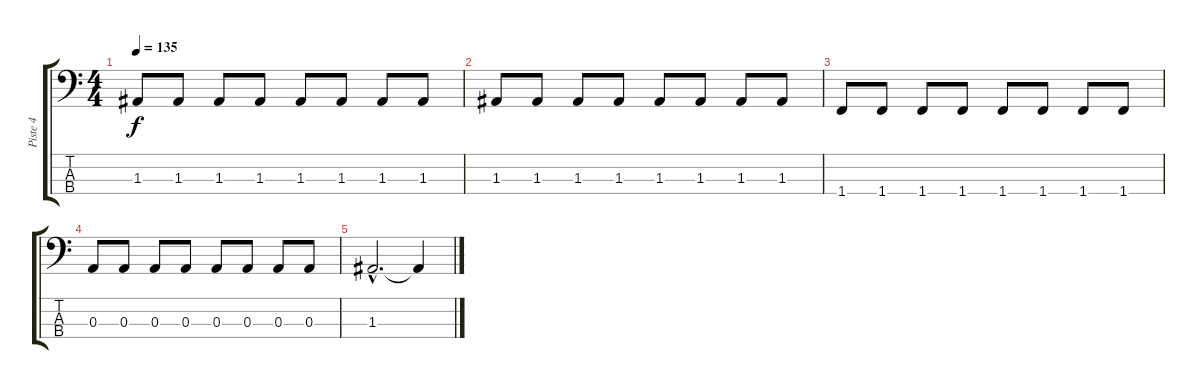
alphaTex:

\track ("Piste 4" "Piste 4") {instrument electricbassfinger}
\staff {score tabs}
\tuning (G2 D2 A1 E1) {hide}
\ts (4 4)
\tempo 135
\clef f4
\ks c
1.3.8{dy f} 1.3.8 1.3.8 1.3.8 1.3.8 1.3.8 1.3.8 1.3.8 |
1.3.8 1.3.8 1.3.8 1.3.8 1.3.8 1.3.8 1.3.8 1.3.8 |
1.4.8 1.4.8 1.4.8 1.4.8 1.4.8 1.4.8 1.4.8 1.4.8 |
0.3.8 0.3.8 0.3.8 0.3.8 0.3.8 0.3.8 0.3.8 0.3.8 |
1.3{hac}.2{d} 1.3{t}.4
